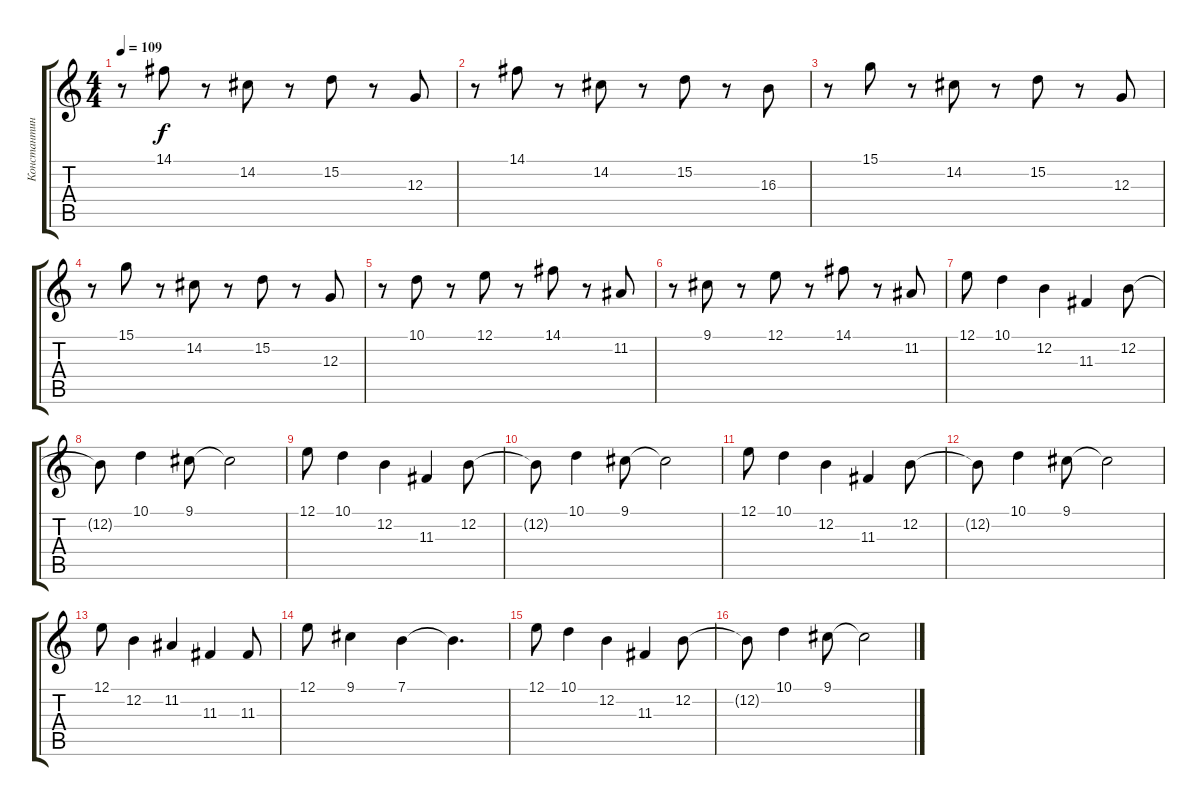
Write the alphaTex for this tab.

\track ("Константин Бекрев" "Константин") {instrument vibraphone}
\staff {score tabs}
\tuning (E4 B3 G3 D3 A2 E2) {hide}
\ts (4 4)
\tempo 109
\clef g2
\ks c
r.8{dy f} 14.1.8 r.8 14.2.8 r.8 15.2.8 r.8 12.3.8 |
r.8 14.1.8 r.8 14.2.8 r.8 15.2.8 r.8 16.3.8 |
r.8 15.1.8 r.8 14.2.8 r.8 15.2.8 r.8 12.3.8 |
r.8 15.1.8 r.8 14.2.8 r.8 15.2.8 r.8 12.3.8 |
r.8 10.1.8 r.8 12.1.8 r.8 14.1.8 r.8 11.2.8 |
r.8 9.1.8 r.8 12.1.8 r.8 14.1.8 r.8 11.2.8 |
12.1.8 10.1.4 12.2.4 11.3.4 12.2.8 |
12.2{t}.8 10.1.4 9.1.8 9.1{t}.2 |
12.1.8 10.1.4 12.2.4 11.3.4 12.2.8 |
12.2{t}.8 10.1.4 9.1.8 9.1{t}.2 |
12.1.8 10.1.4 12.2.4 11.3.4 12.2.8 |
12.2{t}.8 10.1.4 9.1.8 9.1{t}.2 |
12.1.8 12.2.4 11.2.4 11.3.4 11.3.8 |
12.1.8 9.1.4 7.1.4 7.1{t}.4{d} |
12.1.8 10.1.4 12.2.4 11.3.4 12.2.8 |
12.2{t}.8 10.1.4 9.1.8 9.1{t}.2
